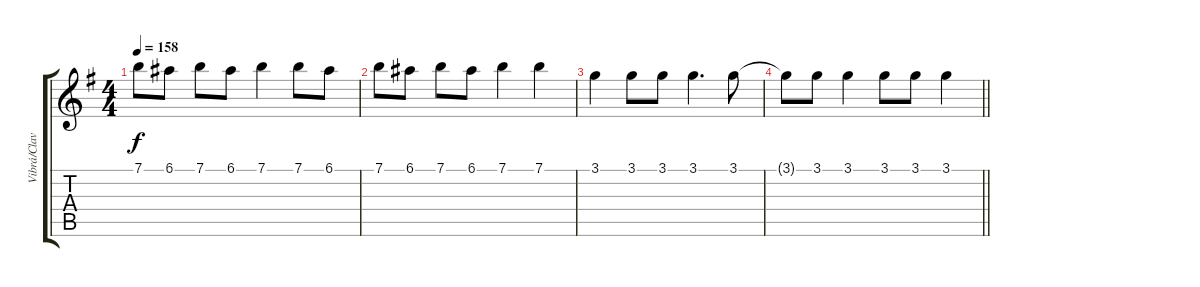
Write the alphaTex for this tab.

\track ("Vibrá/Clavi" "Vibrá/Clav") {instrument vibraphone}
\staff {score tabs}
\tuning (E5 B4 G4 D4 A3 E3) {hide}
\ts (4 4)
\tempo 158
\clef g2
\ks g
7.1.8{dy f} 6.1.8 7.1.8 6.1.8 7.1.4 7.1.8 6.1.8 |
7.1.8 6.1.8 7.1.8 6.1.8 7.1.4 7.1.4 |
3.1.4 3.1.8 3.1.8 3.1.4{d} 3.1.8 |
\barLineRight lightlight
3.1{t}.8 3.1.8 3.1.4 3.1.8 3.1.8 3.1.4
